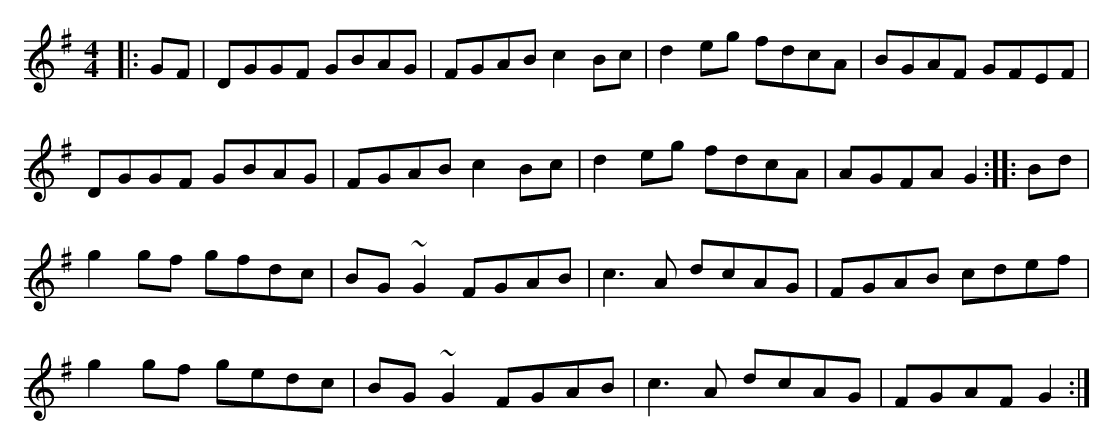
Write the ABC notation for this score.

X:1
M:4/4
K:G
|:GF|DGGF GBAG|FGAB c2Bc|d2eg fdcA|BGAF GFEF|
DGGF GBAG|FGAB c2Bc|d2eg fdcA|AGFA G2:|:Bd|
g2gf gfdc|BG~G2 FGAB|c3A dcAG|FGAB cdef|
g2gf gedc|BG~G2 FGAB|c3A dcAG|FGAF G2:|
